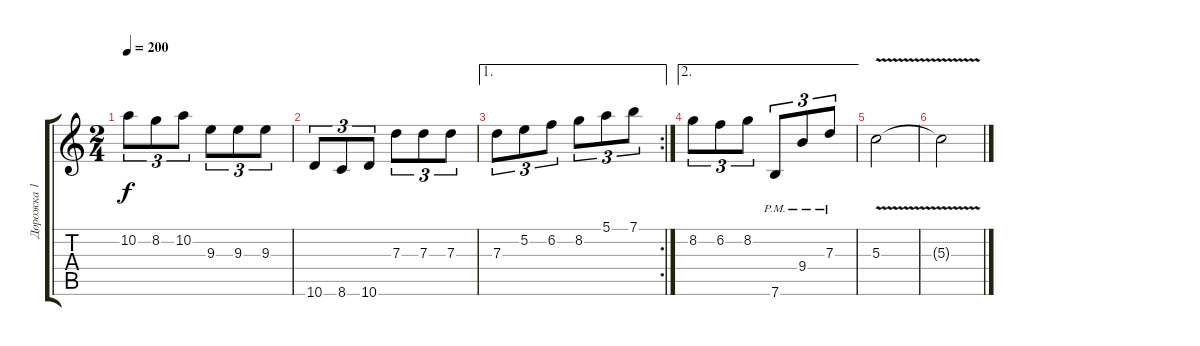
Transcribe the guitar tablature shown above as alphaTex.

\track ("Дорожка 1" "Дорожка 1") {instrument acousticguitarsteel}
\staff {score tabs}
\tuning (E4 B3 G3 D3 A2 E2) {hide}
\ts (2 4)
\tempo 200
\clef g2
\ks c
10.2.8{tu (3 2) dy f} 8.2.8{tu (3 2)} 10.2.8{tu (3 2)} 9.3.8{tu (3 2)} 9.3.8{tu (3 2)} 9.3.8{tu (3 2)} |
10.6.8{tu (3 2)} 8.6.8{tu (3 2)} 10.6.8{tu (3 2)} 7.3.8{tu (3 2)} 7.3.8{tu (3 2)} 7.3.8{tu (3 2)} |
\ae 1
\rc 2
7.3.8{tu (3 2)} 5.2.8{tu (3 2)} 6.2.8{tu (3 2)} 8.2.8{tu (3 2)} 5.1.8{tu (3 2)} 7.1.8{tu (3 2)} |
\ae 2
8.2.8{tu (3 2)} 6.2.8{tu (3 2)} 8.2.8{tu (3 2)} 7.6{pm}.8{tu (3 2)} 9.4{pm}.8{tu (3 2)} 7.3{pm}.8{tu (3 2)} |
5.3{v}.2 |
5.3{t}.2
